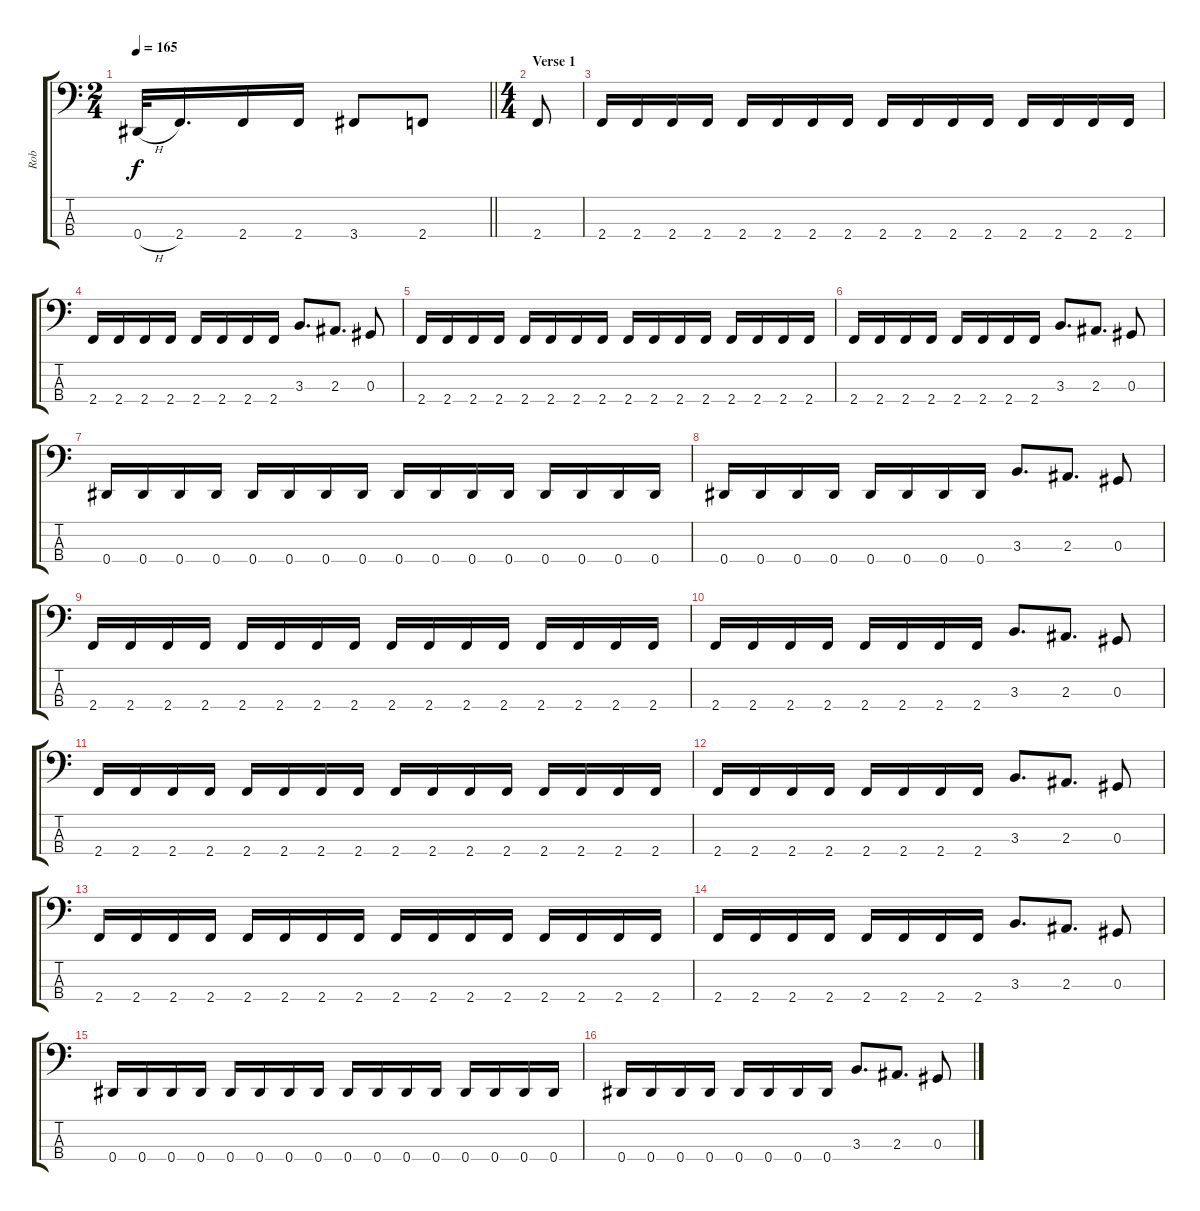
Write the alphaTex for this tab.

\track ("Rob" "Rob") {instrument electricbassfinger}
\staff {score tabs}
\tuning (Gb2 Db2 Ab1 Eb1) {hide}
\ts (2 4)
\tempo 165
\clef f4
\barLineRight lightlight
\ks c
0.4{h}.32{dy f} 2.4.16{d} 2.4.16 2.4.16 3.4.8 2.4.8 |
\ts (4 4)
\section ("" "Verse 1")
2.4.8 |
2.4.16 2.4.16 2.4.16 2.4.16 2.4.16 2.4.16 2.4.16 2.4.16 2.4.16 2.4.16 2.4.16 2.4.16 2.4.16 2.4.16 2.4.16 2.4.16 |
2.4.16 2.4.16 2.4.16 2.4.16 2.4.16 2.4.16 2.4.16 2.4.16 3.3.8{d} 2.3.8{d} 0.3.8 |
2.4.16 2.4.16 2.4.16 2.4.16 2.4.16 2.4.16 2.4.16 2.4.16 2.4.16 2.4.16 2.4.16 2.4.16 2.4.16 2.4.16 2.4.16 2.4.16 |
2.4.16 2.4.16 2.4.16 2.4.16 2.4.16 2.4.16 2.4.16 2.4.16 3.3.8{d} 2.3.8{d} 0.3.8 |
0.4.16 0.4.16 0.4.16 0.4.16 0.4.16 0.4.16 0.4.16 0.4.16 0.4.16 0.4.16 0.4.16 0.4.16 0.4.16 0.4.16 0.4.16 0.4.16 |
0.4.16 0.4.16 0.4.16 0.4.16 0.4.16 0.4.16 0.4.16 0.4.16 3.3.8{d} 2.3.8{d} 0.3.8 |
2.4.16 2.4.16 2.4.16 2.4.16 2.4.16 2.4.16 2.4.16 2.4.16 2.4.16 2.4.16 2.4.16 2.4.16 2.4.16 2.4.16 2.4.16 2.4.16 |
2.4.16 2.4.16 2.4.16 2.4.16 2.4.16 2.4.16 2.4.16 2.4.16 3.3.8{d} 2.3.8{d} 0.3.8 |
2.4.16 2.4.16 2.4.16 2.4.16 2.4.16 2.4.16 2.4.16 2.4.16 2.4.16 2.4.16 2.4.16 2.4.16 2.4.16 2.4.16 2.4.16 2.4.16 |
2.4.16 2.4.16 2.4.16 2.4.16 2.4.16 2.4.16 2.4.16 2.4.16 3.3.8{d} 2.3.8{d} 0.3.8 |
2.4.16 2.4.16 2.4.16 2.4.16 2.4.16 2.4.16 2.4.16 2.4.16 2.4.16 2.4.16 2.4.16 2.4.16 2.4.16 2.4.16 2.4.16 2.4.16 |
2.4.16 2.4.16 2.4.16 2.4.16 2.4.16 2.4.16 2.4.16 2.4.16 3.3.8{d} 2.3.8{d} 0.3.8 |
0.4.16 0.4.16 0.4.16 0.4.16 0.4.16 0.4.16 0.4.16 0.4.16 0.4.16 0.4.16 0.4.16 0.4.16 0.4.16 0.4.16 0.4.16 0.4.16 |
0.4.16 0.4.16 0.4.16 0.4.16 0.4.16 0.4.16 0.4.16 0.4.16 3.3.8{d} 2.3.8{d} 0.3.8
